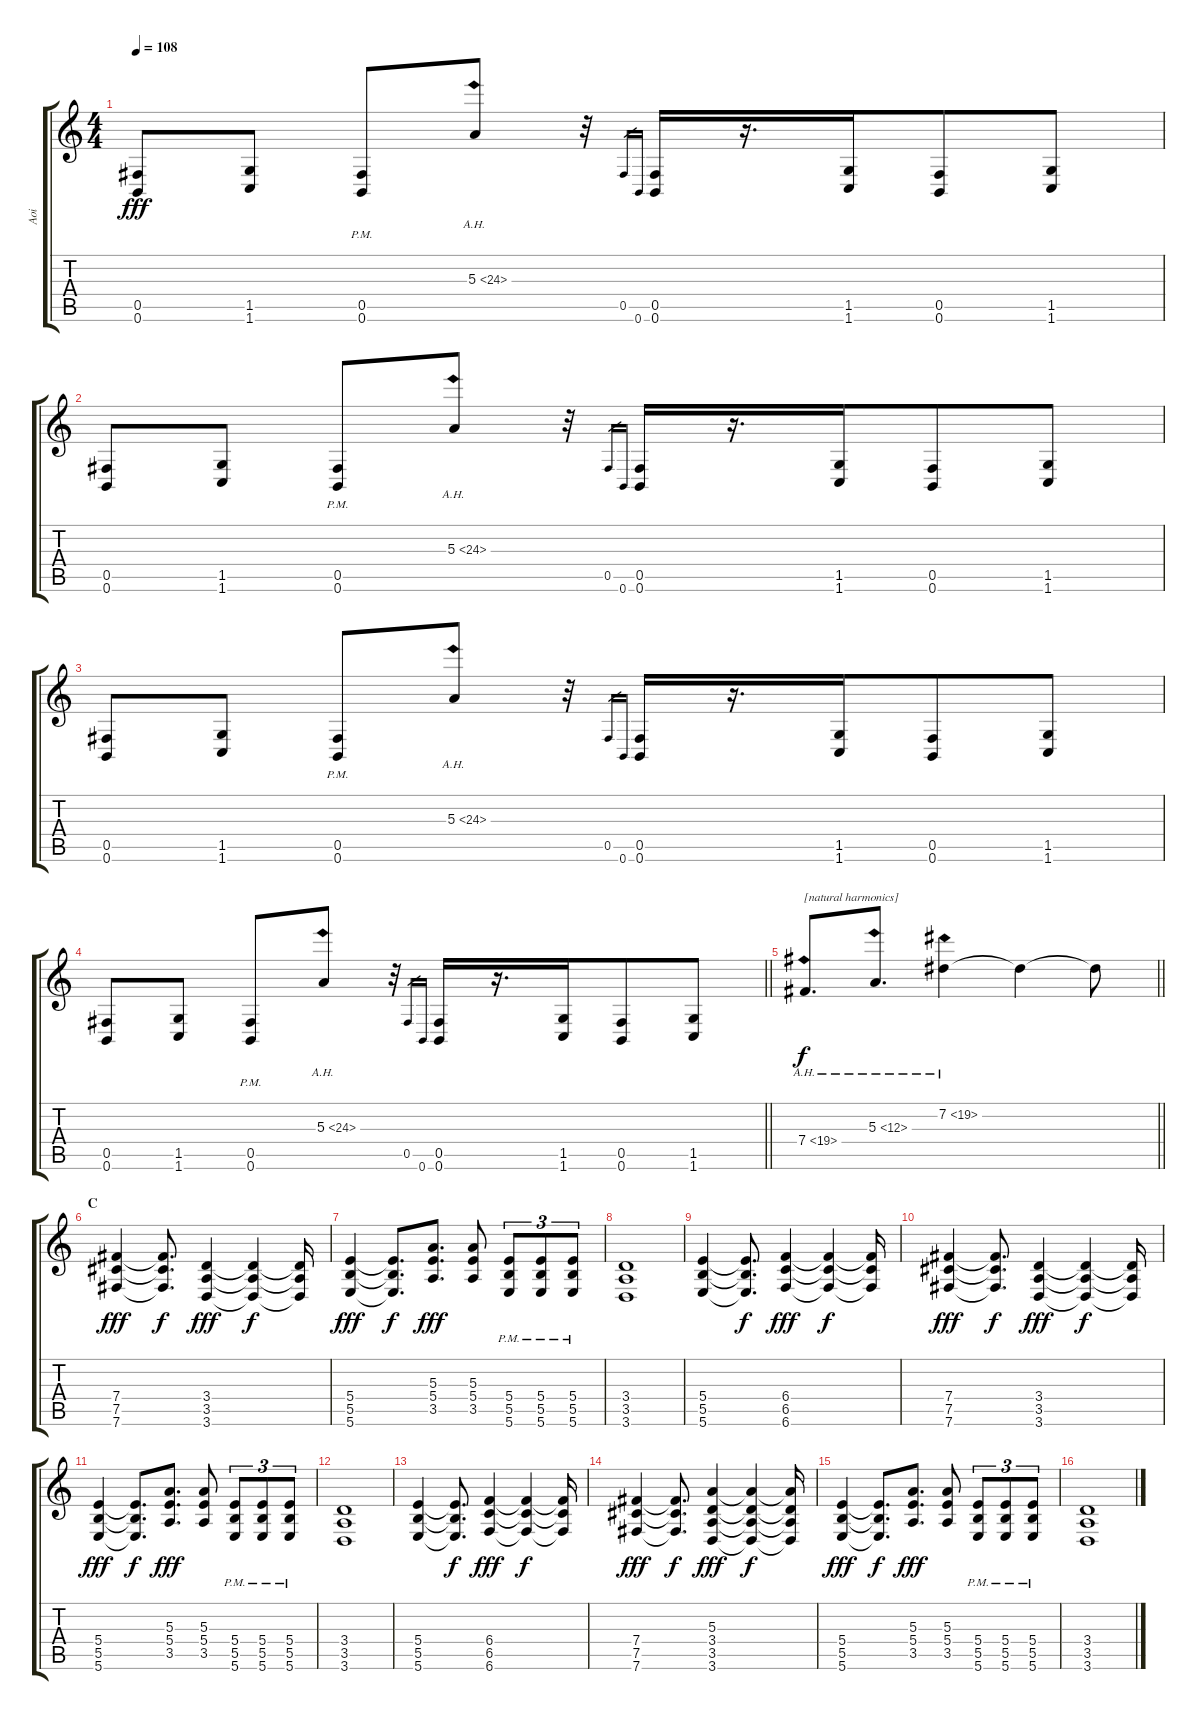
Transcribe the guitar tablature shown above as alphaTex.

\track ("Aoi" "Aoi") {instrument overdrivenguitar}
\staff {score tabs}
\tuning (Db4 Ab3 E3 B2 Gb2 B1) {hide}
\ts (4 4)
\tempo 108
\clef g2
\ks c
(0.5 0.6).8{dy fff} (1.5 1.6).8 (0.5{pm} 0.6{pm}).8 5.3{ah 19}.8 r.32 0.5.16{gr} 0.6.16{gr} (0.5 0.6).16 r.16{d} (1.5 1.6).16{beam merge} (0.5 0.6).8 (1.5 1.6).8 |
(0.5 0.6).8 (1.5 1.6).8 (0.5{pm} 0.6{pm}).8 5.3{ah 19}.8 r.32 0.5.16{gr} 0.6.16{gr} (0.5 0.6).16 r.16{d} (1.5 1.6).16{beam merge} (0.5 0.6).8 (1.5 1.6).8 |
(0.5 0.6).8 (1.5 1.6).8 (0.5{pm} 0.6{pm}).8 5.3{ah 19}.8 r.32 0.5.16{gr} 0.6.16{gr} (0.5 0.6).16 r.16{d} (1.5 1.6).16{beam merge} (0.5 0.6).8 (1.5 1.6).8 |
\barLineRight lightlight
(0.5 0.6).8 (1.5 1.6).8 (0.5{pm} 0.6{pm}).8 5.3{ah 19}.8 r.32 0.5.16{gr} 0.6.16{gr} (0.5 0.6).16 r.16{d} (1.5 1.6).16{beam merge} (0.5 0.6).8 (1.5 1.6).8 |
\section ("" "")
\barLineRight lightlight
7.4{ah 12}.8{d txt "[natural harmonics]" dy f volume 6 balance 8} 5.3{ah 7}.8{d} 7.2{ah 12}.4 7.2{t}.4 7.2{t}.8 |
\section ("" "C")
(7.4 7.5 7.6).4{dy fff volume 10 balance 0} (7.4{t} 7.5{t} 7.6{t}).8{d dy f} (3.4 3.5 3.6).4{dy fff} (3.4{t} 3.5{t} 3.6{t}).4{dy f} (3.4{t} 3.5{t} 3.6{t}).16 |
(5.4 5.5 5.6).4{dy fff} (5.4{t} 5.5{t} 5.6{t}).8{d dy f} (5.3 5.4 3.5).8{d dy fff} (5.3 5.4 3.5).8 (5.4{pm} 5.5{pm} 5.6{pm}).8{tu (3 2)} (5.4{pm} 5.5{pm} 5.6{pm}).8{tu (3 2)} (5.4{pm} 5.5{pm} 5.6{pm}).8{tu (3 2)} |
(3.4 3.5 3.6).1 |
(5.4 5.5 5.6).4 (5.4{t} 5.5{t} 5.6{t}).8{d dy f} (6.4 6.5 6.6).4{dy fff} (6.4{t} 6.5{t} 6.6{t}).4{dy f} (6.4{t} 6.5{t} 6.6{t}).16 |
(7.4 7.5 7.6).4{dy fff} (7.4{t} 7.5{t} 7.6{t}).8{d dy f} (3.4 3.5 3.6).4{dy fff} (3.4{t} 3.5{t} 3.6{t}).4{dy f} (3.4{t} 3.5{t} 3.6{t}).16 |
(5.4 5.5 5.6).4{dy fff} (5.4{t} 5.5{t} 5.6{t}).8{d dy f} (5.3 5.4 3.5).8{d dy fff} (5.3 5.4 3.5).8 (5.4{pm} 5.5{pm} 5.6{pm}).8{tu (3 2)} (5.4{pm} 5.5{pm} 5.6{pm}).8{tu (3 2)} (5.4{pm} 5.5{pm} 5.6{pm}).8{tu (3 2)} |
(3.4 3.5 3.6).1 |
(5.4 5.5 5.6).4 (5.4{t} 5.5{t} 5.6{t}).8{d dy f} (6.4 6.5 6.6).4{dy fff} (6.4{t} 6.5{t} 6.6{t}).4{dy f} (6.4{t} 6.5{t} 6.6{t}).16 |
(7.4 7.5 7.6).4{dy fff} (7.4{t} 7.5{t} 7.6{t}).8{d dy f} (5.3 3.4 3.5 3.6).4{dy fff} (5.3{t} 3.4{t} 3.5{t} 3.6{t}).4{dy f} (5.3{t} 3.4{t} 3.5{t} 3.6{t}).16 |
(5.4 5.5 5.6).4{dy fff} (5.4{t} 5.5{t} 5.6{t}).8{d dy f} (5.3 5.4 3.5).8{d dy fff} (5.3 5.4 3.5).8 (5.4{pm} 5.5{pm} 5.6{pm}).8{tu (3 2)} (5.4{pm} 5.5{pm} 5.6{pm}).8{tu (3 2)} (5.4{pm} 5.5{pm} 5.6{pm}).8{tu (3 2)} |
(3.4 3.5 3.6).1
